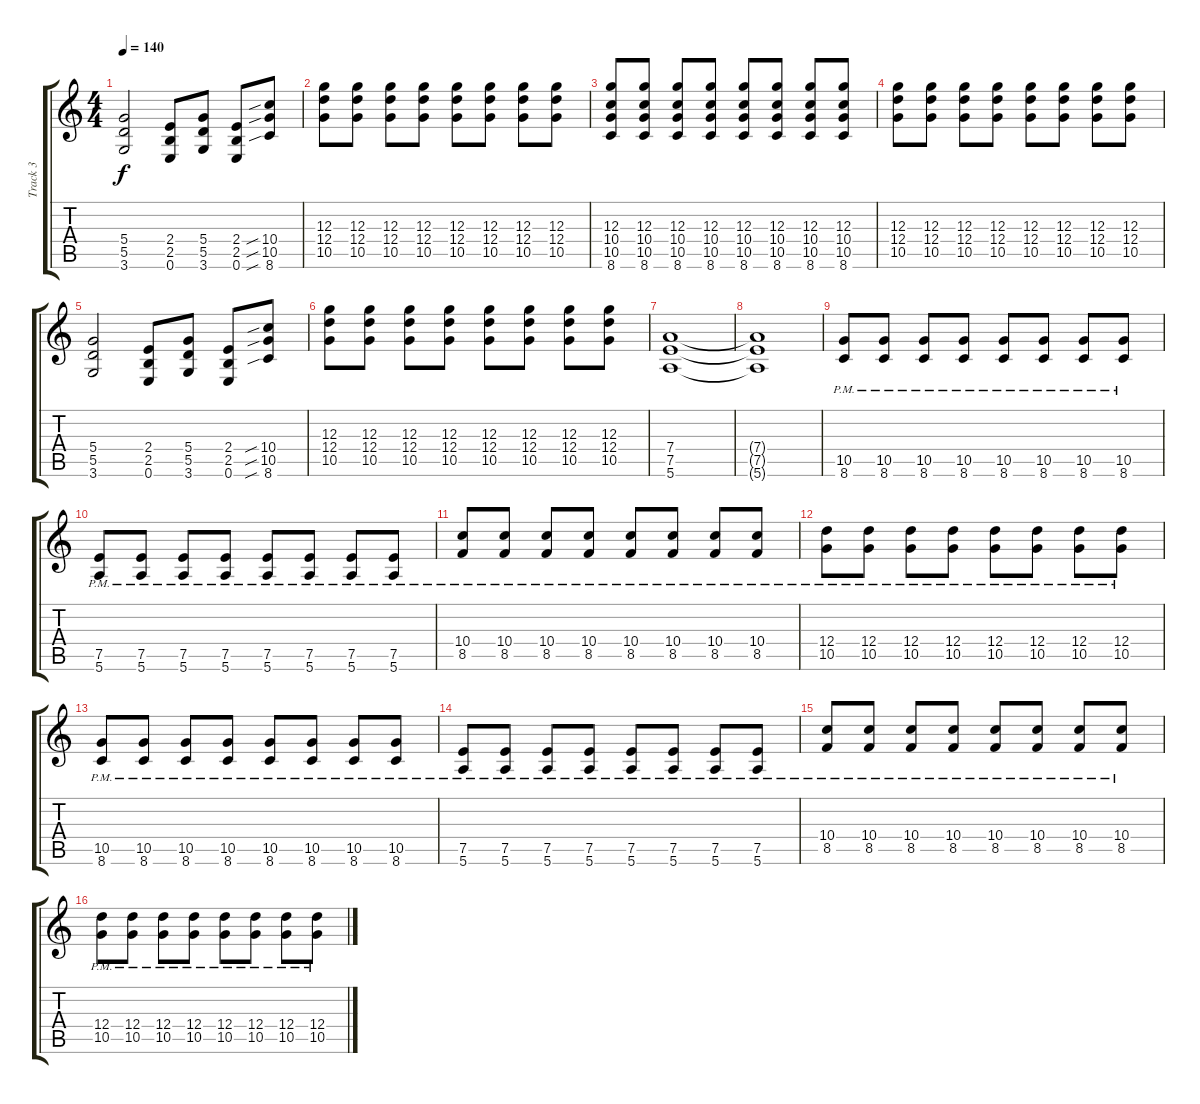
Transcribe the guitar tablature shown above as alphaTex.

\track ("Track 3" "Track 3") {instrument distortionguitar}
\staff {score tabs}
\tuning (E4 B3 G3 D3 A2 E2) {hide}
\ts (4 4)
\tempo 140
\clef g2
\ks c
(5.4 5.5 3.6).2{dy f} (2.4 2.5 0.6).8 (5.4 5.5 3.6).8 (2.4 2.5 0.6).8 (10.4{sib} 10.5{sib} 8.6{sib}).8 |
(12.3 12.4 10.5).8 (12.3 12.4 10.5).8 (12.3 12.4 10.5).8 (12.3 12.4 10.5).8 (12.3 12.4 10.5).8 (12.3 12.4 10.5).8 (12.3 12.4 10.5).8 (12.3 12.4 10.5).8 |
(12.3 10.4 10.5 8.6).8 (12.3 10.4 10.5 8.6).8 (12.3 10.4 10.5 8.6).8 (12.3 10.4 10.5 8.6).8 (12.3 10.4 10.5 8.6).8 (12.3 10.4 10.5 8.6).8 (12.3 10.4 10.5 8.6).8 (12.3 10.4 10.5 8.6).8 |
(12.3 12.4 10.5).8 (12.3 12.4 10.5).8 (12.3 12.4 10.5).8 (12.3 12.4 10.5).8 (12.3 12.4 10.5).8 (12.3 12.4 10.5).8 (12.3 12.4 10.5).8 (12.3 12.4 10.5).8 |
(5.4 5.5 3.6).2 (2.4 2.5 0.6).8 (5.4 5.5 3.6).8 (2.4 2.5 0.6).8 (10.4{sib} 10.5{sib} 8.6{sib}).8 |
(12.3 12.4 10.5).8 (12.3 12.4 10.5).8 (12.3 12.4 10.5).8 (12.3 12.4 10.5).8 (12.3 12.4 10.5).8 (12.3 12.4 10.5).8 (12.3 12.4 10.5).8 (12.3 12.4 10.5).8 |
(7.4 7.5 5.6).1 |
(7.4{t} 7.5{t} 5.6{t}).1 |
(10.5{pm} 8.6{pm}).8 (10.5{pm} 8.6{pm}).8 (10.5{pm} 8.6{pm}).8 (10.5{pm} 8.6{pm}).8 (10.5{pm} 8.6{pm}).8 (10.5{pm} 8.6{pm}).8 (10.5{pm} 8.6{pm}).8 (10.5{pm} 8.6{pm}).8 |
(7.5{pm} 5.6{pm}).8 (7.5{pm} 5.6{pm}).8 (7.5{pm} 5.6{pm}).8 (7.5{pm} 5.6{pm}).8 (7.5{pm} 5.6{pm}).8 (7.5{pm} 5.6{pm}).8 (7.5{pm} 5.6{pm}).8 (7.5{pm} 5.6{pm}).8 |
(10.4{pm} 8.5).8 (10.4{pm} 8.5).8 (10.4{pm} 8.5).8 (10.4{pm} 8.5).8 (10.4{pm} 8.5).8 (10.4{pm} 8.5).8 (10.4{pm} 8.5).8 (10.4{pm} 8.5).8 |
(12.4{pm} 10.5).8 (12.4{pm} 10.5).8 (12.4{pm} 10.5).8 (12.4{pm} 10.5).8 (12.4{pm} 10.5).8 (12.4{pm} 10.5).8 (12.4{pm} 10.5).8 (12.4{pm} 10.5).8 |
(10.5{pm} 8.6{pm}).8 (10.5{pm} 8.6{pm}).8 (10.5{pm} 8.6{pm}).8 (10.5{pm} 8.6{pm}).8 (10.5{pm} 8.6{pm}).8 (10.5{pm} 8.6{pm}).8 (10.5{pm} 8.6{pm}).8 (10.5{pm} 8.6{pm}).8 |
(7.5{pm} 5.6{pm}).8 (7.5{pm} 5.6{pm}).8 (7.5{pm} 5.6{pm}).8 (7.5{pm} 5.6{pm}).8 (7.5{pm} 5.6{pm}).8 (7.5{pm} 5.6{pm}).8 (7.5{pm} 5.6{pm}).8 (7.5{pm} 5.6{pm}).8 |
(10.4{pm} 8.5).8 (10.4{pm} 8.5).8 (10.4{pm} 8.5).8 (10.4{pm} 8.5).8 (10.4{pm} 8.5).8 (10.4{pm} 8.5).8 (10.4{pm} 8.5).8 (10.4{pm} 8.5).8 |
(12.4{pm} 10.5).8 (12.4{pm} 10.5).8 (12.4{pm} 10.5).8 (12.4{pm} 10.5).8 (12.4{pm} 10.5).8 (12.4{pm} 10.5).8 (12.4{pm} 10.5).8 (12.4{pm} 10.5).8
